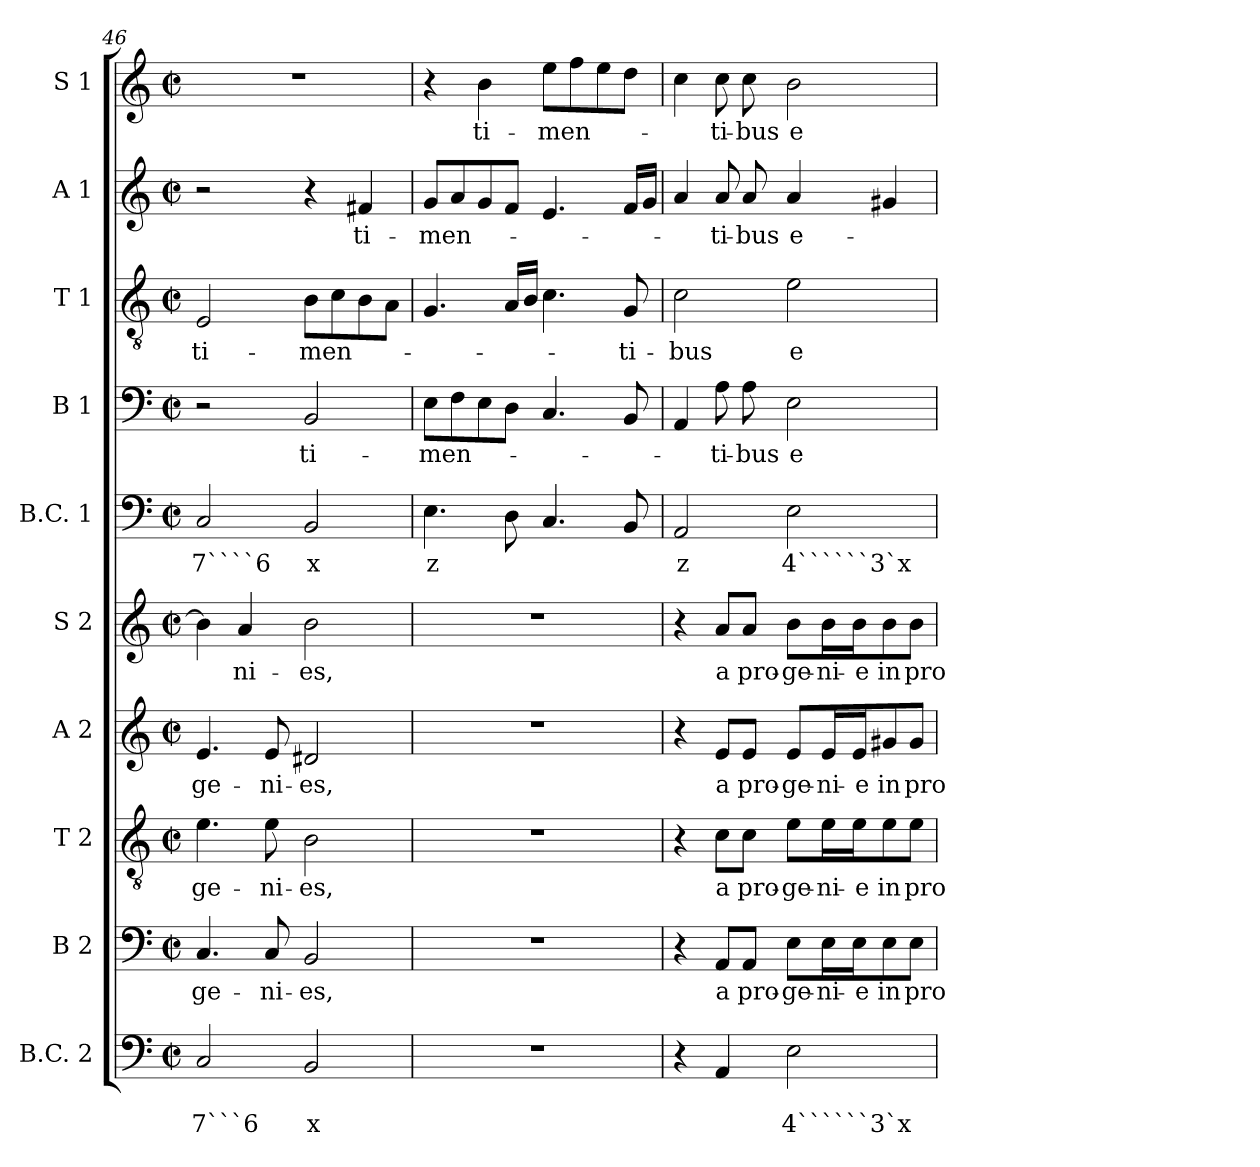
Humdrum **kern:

**kern	**text	**text	**kern	**text	**kern	**text	**kern	**text	**kern	**text	**kern	**text	**kern	**text	**kern	**text	**kern	**text	**kern	**text
*part10	*part10	*part10	*part9	*part9	*part8	*part8	*part7	*part7	*part6	*part6	*part5	*part5	*part4	*part4	*part3	*part3	*part2	*part2	*part1	*part1
*staff10	*staff10	*staff10	*staff9	*staff9	*staff8	*staff8	*staff7	*staff7	*staff6	*staff6	*staff5	*staff5	*staff4	*staff4	*staff3	*staff3	*staff2	*staff2	*staff1	*staff1
*I"B.C. 2	*	*	*I"B 2	*	*I"T 2	*	*I"A 2	*	*I"S 2	*	*I"B.C. 1	*	*I"B 1	*	*I"T 1	*	*I"A 1	*	*I"S 1	*
*I'BC2	*	*	*I'B2	*	*I'T2	*	*I'A2	*	*I'S2	*	*I'BC1	*	*I'B1	*	*I'T1	*	*I'A1	*	*I'S1	*
*clefF4	*	*	*clefF4	*	*clefGv2	*	*clefG2	*	*clefG2	*	*clefF4	*	*clefF4	*	*clefGv2	*	*clefG2	*	*clefG2	*
*k[]	*	*	*k[]	*	*k[]	*	*k[]	*	*k[]	*	*k[]	*	*k[]	*	*k[]	*	*k[]	*	*k[]	*
*C:	*	*	*C:	*	*C:	*	*C:	*	*C:	*	*C:	*	*C:	*	*C:	*	*C:	*	*C:	*
*M2/2	*	*	*M2/2	*	*M2/2	*	*M2/2	*	*M2/2	*	*M2/2	*	*M2/2	*	*M2/2	*	*M2/2	*	*M2/2	*
*met(c|)	*	*	*met(c|)	*	*met(c|)	*	*met(c|)	*	*met(c|)	*	*met(c|)	*	*met(c|)	*	*met(c|)	*	*met(c|)	*	*met(c|)	*
=46	=46	=46	=46	=46	=46	=46	=46	=46	=46	=46	=46	=46	=46	=46	=46	=46	=46	=46	=46	=46
!	!	!LO:LY:b	!	!	!	!	!	!	!	!	!	!	!	!	!	!	!	!	!	!
!	!	!	!	!LO:LY:b	!	!	!	!	!	!	!	!	!	!	!	!	!	!	!	!
!	!	!	!	!	!	!LO:LY:b	!	!	!	!	!	!	!	!	!	!	!	!	!	!
!	!	!	!	!	!	!	!	!LO:LY:b	!	!	!	!	!	!	!	!	!	!	!	!
!	!	!	!	!	!	!	!	!	!	!	!	!LO:LY:b	!	!	!	!	!	!	!	!
!	!	!	!	!	!	!	!	!	!	!	!	!	!	!	!	!LO:LY:b	!	!	!	!
2C/	.	7```6	4.C/	-ge-	4.e\	-ge-	4.e/	-ge-	4b\]	.	2C/	7````6	2r	.	2E/	ti-	2r	.	1r	.
!	!	!	!	!	!	!	!	!	!	!LO:LY:b	!	!	!	!	!	!	!	!	!	!
.	.	.	.	.	.	.	.	.	4a/	-ni-	.	.	.	.	.	.	.	.	.	.
!	!	!	!	!LO:LY:b	!	!	!	!	!	!	!	!	!	!	!	!	!	!	!	!
!	!	!	!	!	!	!LO:LY:b	!	!	!	!	!	!	!	!	!	!	!	!	!	!
!	!	!	!	!	!	!	!	!LO:LY:b	!	!	!	!	!	!	!	!	!	!	!	!
.	.	.	8C/	-ni-	8e\	-ni-	8e/	-ni-	.	.	.	.	.	.	.	.	.	.	.	.
!	!	!LO:LY:b	!	!	!	!	!	!	!	!	!	!	!	!	!	!	!	!	!	!
!	!	!	!	!LO:LY:b	!	!	!	!	!	!	!	!	!	!	!	!	!	!	!	!
!	!	!	!	!	!	!LO:LY:b	!	!	!	!	!	!	!	!	!	!	!	!	!	!
!	!	!	!	!	!	!	!	!LO:LY:b	!	!	!	!	!	!	!	!	!	!	!	!
!	!	!	!	!	!	!	!	!	!	!LO:LY:b	!	!	!	!	!	!	!	!	!	!
!	!	!	!	!	!	!	!	!	!	!	!	!LO:LY:b	!	!	!	!	!	!	!	!
!	!	!	!	!	!	!	!	!	!	!	!	!	!	!LO:LY:b	!	!	!	!	!	!
!	!	!	!	!	!	!	!	!	!	!	!	!	!	!	!	!LO:LY:b	!	!	!	!
2BB/	.	x	2BB/	-es,	2B\	-es,	2d#X/	-es,	2b\	-es,	2BB/	x	2BB/	ti-	8B\L	-men-	4r	.	.	.
.	.	.	.	.	.	.	.	.	.	.	.	.	.	.	8c\	.	.	.	.	.
!	!	!	!	!	!	!	!	!	!	!	!	!	!	!	!	!	!	!LO:LY:b	!	!
.	.	.	.	.	.	.	.	.	.	.	.	.	.	.	8B\	.	4f#X/	ti-	.	.
.	.	.	.	.	.	.	.	.	.	.	.	.	.	.	8A\J	.	.	.	.	.
!!LO:PB:g=z
=47	=47	=47	=47	=47	=47	=47	=47	=47	=47	=47	=47	=47	=47	=47	=47	=47	=47	=47	=47	=47
!	!	!	!	!	!	!	!	!	!	!	!	!LO:LY:b	!	!	!	!	!	!	!	!
!	!	!	!	!	!	!	!	!	!	!	!	!	!	!LO:LY:b	!	!	!	!	!	!
!	!	!	!	!	!	!	!	!	!	!	!	!	!	!	!	!	!	!LO:LY:b	!	!
1r	.	.	1r	.	1r	.	1r	.	1r	.	4.E\	z	8E\L	-men-	4.G/	.	8g/L	-men-	4r	.
.	.	.	.	.	.	.	.	.	.	.	.	.	8F\	.	.	.	8a/	.	.	.
!	!	!	!	!	!	!	!	!	!	!	!	!	!	!	!	!	!	!	!	!LO:LY:b
.	.	.	.	.	.	.	.	.	.	.	.	.	8E\	.	.	.	8g/	.	4b\	ti-
.	.	.	.	.	.	.	.	.	.	.	8D\	.	8D\J	.	16A/LL	.	8f/J	.	.	.
.	.	.	.	.	.	.	.	.	.	.	.	.	.	.	16B/JJ	.	.	.	.	.
!	!	!	!	!	!	!	!	!	!	!	!	!	!	!	!	!	!	!	!	!LO:LY:b
.	.	.	.	.	.	.	.	.	.	.	4.C/	.	4.C/	.	4.c\	.	4.e/	.	8ee\L	-men-
.	.	.	.	.	.	.	.	.	.	.	.	.	.	.	.	.	.	.	8ff\	.
.	.	.	.	.	.	.	.	.	.	.	.	.	.	.	.	.	.	.	8ee\	.
!	!	!	!	!	!	!	!	!	!	!	!	!	!	!	!	!LO:LY:b	!	!	!	!
.	.	.	.	.	.	.	.	.	.	.	8BB/	.	8BB/	.	8G/	-ti-	16f/LL	.	8dd\J	.
.	.	.	.	.	.	.	.	.	.	.	.	.	.	.	.	.	16g/JJ	.	.	.
=48	=48	=48	=48	=48	=48	=48	=48	=48	=48	=48	=48	=48	=48	=48	=48	=48	=48	=48	=48	=48
!	!	!	!	!	!	!	!	!	!	!	!	!LO:LY:b	!	!	!	!	!	!	!	!
!	!	!	!	!	!	!	!	!	!	!	!	!	!	!	!	!LO:LY:b	!	!	!	!
4r	.	.	4r	.	4r	.	4r	.	4r	.	2AA/	z	4AA/	.	2c\	-bus	4a/	.	4cc\	.
!	!	!	!	!LO:LY:b	!	!	!	!	!	!	!	!	!	!	!	!	!	!	!	!
!	!	!	!	!	!	!LO:LY:b	!	!	!	!	!	!	!	!	!	!	!	!	!	!
!	!	!	!	!	!	!	!	!LO:LY:b	!	!	!	!	!	!	!	!	!	!	!	!
!	!	!	!	!	!	!	!	!	!	!LO:LY:b	!	!	!	!	!	!	!	!	!	!
!	!	!	!	!	!	!	!	!	!	!	!	!	!	!LO:LY:b	!	!	!	!	!	!
!	!	!	!	!	!	!	!	!	!	!	!	!	!	!	!	!	!	!LO:LY:b	!	!
!	!	!	!	!	!	!	!	!	!	!	!	!	!	!	!	!	!	!	!	!LO:LY:b
4AA/	.	.	8AA/L	a	8c\L	a	8e/L	a	8a/L	a	.	.	8A\	-ti-	.	.	8a/	-ti-	8cc\	-ti-
!	!	!	!	!LO:LY:b	!	!	!	!	!	!	!	!	!	!	!	!	!	!	!	!
!	!	!	!	!	!	!LO:LY:b	!	!	!	!	!	!	!	!	!	!	!	!	!	!
!	!	!	!	!	!	!	!	!LO:LY:b	!	!	!	!	!	!	!	!	!	!	!	!
!	!	!	!	!	!	!	!	!	!	!LO:LY:b	!	!	!	!	!	!	!	!	!	!
!	!	!	!	!	!	!	!	!	!	!	!	!	!	!LO:LY:b	!	!	!	!	!	!
!	!	!	!	!	!	!	!	!	!	!	!	!	!	!	!	!	!	!LO:LY:b	!	!
!	!	!	!	!	!	!	!	!	!	!	!	!	!	!	!	!	!	!	!	!LO:LY:b
.	.	.	8AA/J	pro-	8c\J	pro-	8e/J	pro-	8a/J	pro-	.	.	8A\	-bus	.	.	8a/	-bus	8cc\	-bus
!	!	!LO:LY:b	!	!	!	!	!	!	!	!	!	!	!	!	!	!	!	!	!	!
!	!	!	!	!LO:LY:b	!	!	!	!	!	!	!	!	!	!	!	!	!	!	!	!
!	!	!	!	!	!	!LO:LY:b	!	!	!	!	!	!	!	!	!	!	!	!	!	!
!	!	!	!	!	!	!	!	!LO:LY:b	!	!	!	!	!	!	!	!	!	!	!	!
!	!	!	!	!	!	!	!	!	!	!LO:LY:b	!	!	!	!	!	!	!	!	!	!
!	!	!	!	!	!	!	!	!	!	!	!	!LO:LY:b	!	!	!	!	!	!	!	!
!	!	!	!	!	!	!	!	!	!	!	!	!	!	!LO:LY:b	!	!	!	!	!	!
!	!	!	!	!	!	!	!	!	!	!	!	!	!	!	!	!LO:LY:b	!	!	!	!
!	!	!	!	!	!	!	!	!	!	!	!	!	!	!	!	!	!	!LO:LY:b	!	!
!	!	!	!	!	!	!	!	!	!	!	!	!	!	!	!	!	!	!	!	!LO:LY:b
2E\	.	4``````3`x	8E\L	-ge-	8e\L	-ge-	8e/L	-ge-	8b\L	-ge-	2E\	4``````3`x	2E\	e-	2e\	e-	4a/	e-	2b\	e-
!	!	!	!	!LO:LY:b	!	!	!	!	!	!	!	!	!	!	!	!	!	!	!	!
!	!	!	!	!	!	!LO:LY:b	!	!	!	!	!	!	!	!	!	!	!	!	!	!
!	!	!	!	!	!	!	!	!LO:LY:b	!	!	!	!	!	!	!	!	!	!	!	!
!	!	!	!	!	!	!	!	!	!	!LO:LY:b	!	!	!	!	!	!	!	!	!	!
.	.	.	16E\L	-ni-	16e\L	-ni-	16e/L	-ni-	16b\L	-ni-	.	.	.	.	.	.	.	.	.	.
!	!	!	!	!LO:LY:b	!	!	!	!	!	!	!	!	!	!	!	!	!	!	!	!
!	!	!	!	!	!	!LO:LY:b	!	!	!	!	!	!	!	!	!	!	!	!	!	!
!	!	!	!	!	!	!	!	!LO:LY:b	!	!	!	!	!	!	!	!	!	!	!	!
!	!	!	!	!	!	!	!	!	!	!LO:LY:b	!	!	!	!	!	!	!	!	!	!
.	.	.	16E\J	-e	16e\J	-e	16e/J	-e	16b\J	-e	.	.	.	.	.	.	.	.	.	.
!	!	!	!	!LO:LY:b	!	!	!	!	!	!	!	!	!	!	!	!	!	!	!	!
!	!	!	!	!	!	!LO:LY:b	!	!	!	!	!	!	!	!	!	!	!	!	!	!
!	!	!	!	!	!	!	!	!LO:LY:b	!	!	!	!	!	!	!	!	!	!	!	!
!	!	!	!	!	!	!	!	!	!	!LO:LY:b	!	!	!	!	!	!	!	!	!	!
.	.	.	8E\	in	8e\	in	8g#X/	in	8b\	in	.	.	.	.	.	.	4g#X/	.	.	.
!	!	!	!	!LO:LY:b	!	!	!	!	!	!	!	!	!	!	!	!	!	!	!	!
!	!	!	!	!	!	!LO:LY:b	!	!	!	!	!	!	!	!	!	!	!	!	!	!
!	!	!	!	!	!	!	!	!LO:LY:b	!	!	!	!	!	!	!	!	!	!	!	!
!	!	!	!	!	!	!	!	!	!	!LO:LY:b	!	!	!	!	!	!	!	!	!	!
.	.	.	8E\J	pro-	8e\J	pro-	8g#/J	pro-	8b\J	pro-	.	.	.	.	.	.	.	.	.	.
=	=	=	=	=	=	=	=	=	=	=	=	=	=	=	=	=	=	=	=	=
*-	*-	*-	*-	*-	*-	*-	*-	*-	*-	*-	*-	*-	*-	*-	*-	*-	*-	*-	*-	*-
